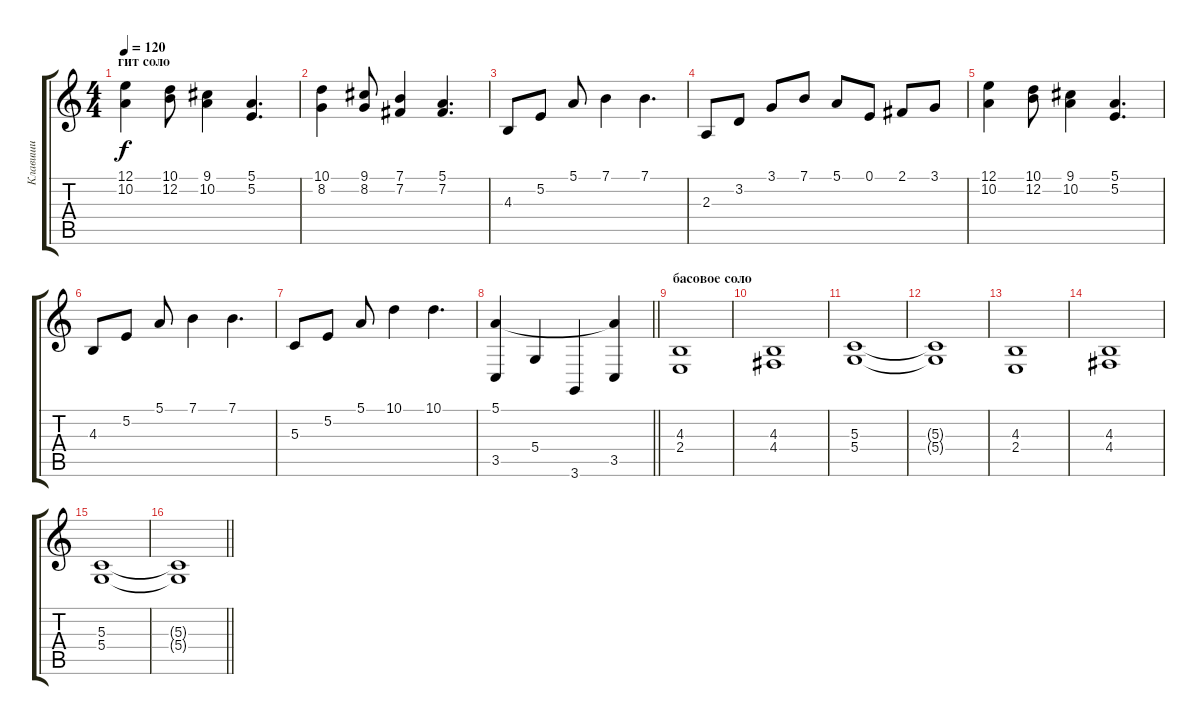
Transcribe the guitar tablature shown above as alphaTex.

\track ("Клавиши" "Клавиши") {instrument tremolostrings}
\staff {score tabs}
\tuning (E4 B3 G3 D3 A2 E2) {hide}
\ts (4 4)
\section ("" "гит соло")
\tempo 120
\clef g2
\ks c
(12.1 10.2).4{dy f} (10.1 12.2).8 (9.1 10.2).4 (5.1 5.2).4{d} |
(10.1 8.2).4{instrument harpsichord} (9.1 8.2).8 (7.1 7.2).4 (5.1 7.2).4{d} |
4.3.8 5.2.8 5.1.8 7.1.4 7.1.4{d} |
2.3.8 3.2.8 3.1.8 7.1.8 5.1.8 0.1.8 2.1.8 3.1.8 |
(12.1 10.2).4{instrument harpsichord} (10.1 12.2).8 (9.1 10.2).4 (5.1 5.2).4{d} |
4.3.8 5.2.8 5.1.8 7.1.4 7.1.4{d} |
5.3.8 5.2.8 5.1.8 10.1.4 10.1.4{d} |
\barLineRight lightlight
(5.1 3.5).4 5.4.4 3.6.4 (5.1{t} 3.5).4 |
\section ("" "басовое соло")
(4.3 2.4).1{instrument tremolostrings} |
(4.3 4.4).1 |
(5.3 5.4).1 |
(5.3{t} 5.4{t}).1 |
(4.3 2.4).1 |
(4.3 4.4).1 |
(5.3 5.4).1 |
\barLineRight lightlight
(5.3{t} 5.4{t}).1
